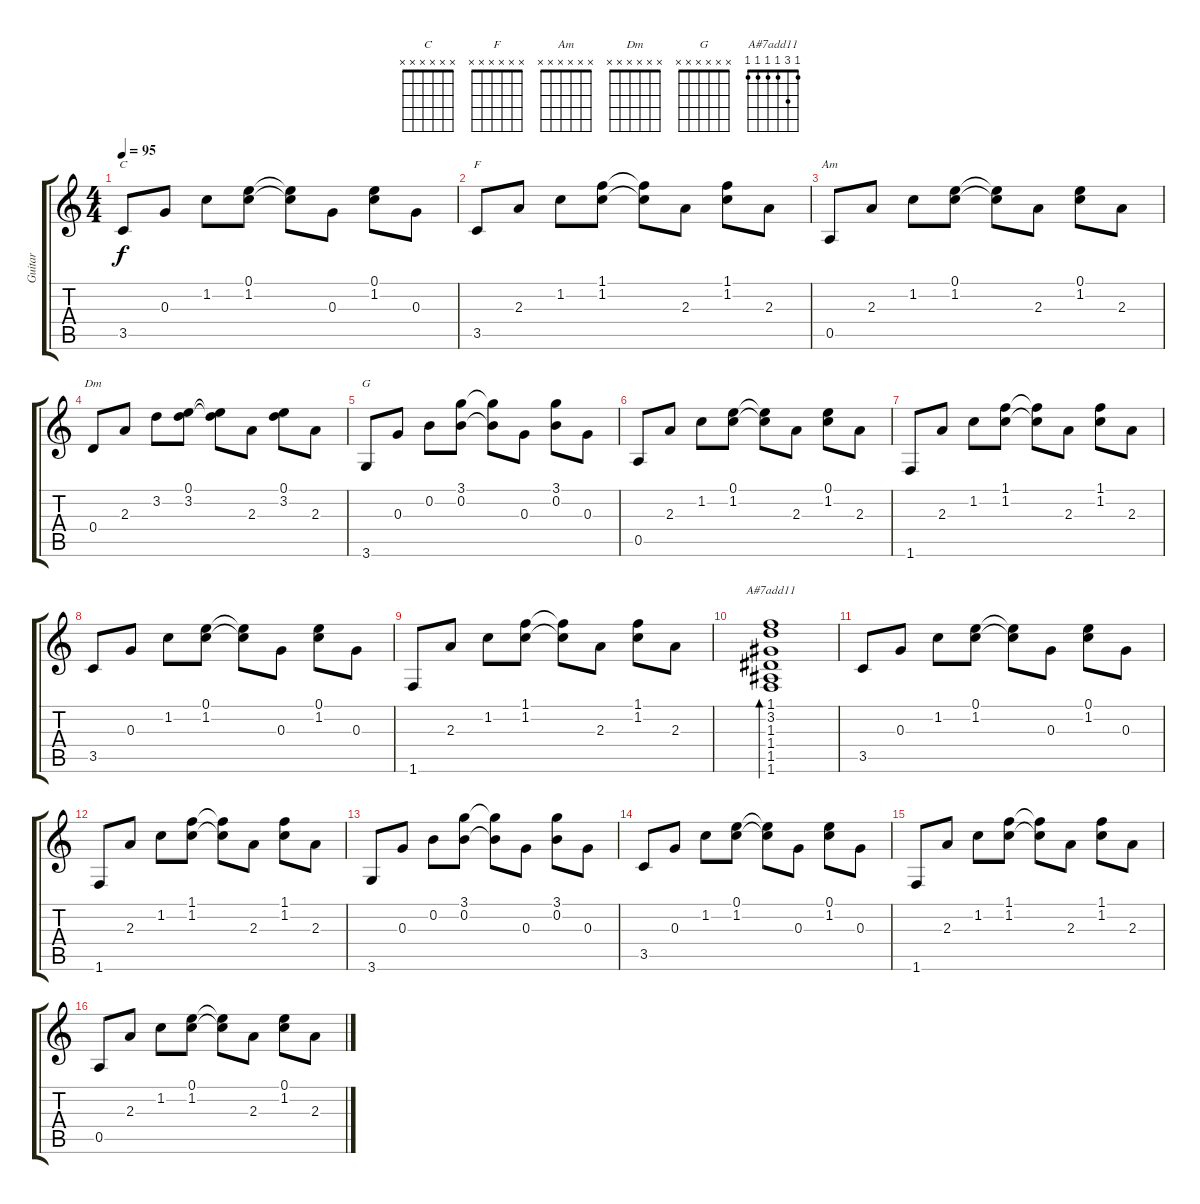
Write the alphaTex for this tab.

\track ("Guitar" "Guitar") {instrument acousticguitarnylon}
\staff {score tabs}
\tuning (E4 B3 G3 D3 A2 E2) {hide}
\chord ("C" x x x x x x) {firstfret 0}
\chord ("F" x x x x x x) {firstfret 0}
\chord ("Am" x x x x x x) {firstfret 0}
\chord ("Dm" x x x x x x) {firstfret 0}
\chord ("G" x x x x x x) {firstfret 0}
\chord ("A#7add11" 1 3 1 1 1 1)
\ts (4 4)
\tempo 95
\clef g2
\ks c
3.5.8{ch "C" dy f} 0.3.8 1.2.8 (0.1 1.2).8 (0.1{t} 1.2{t}).8 0.3.8 (0.1 1.2).8 0.3.8 |
3.5.8{ch "F"} 2.3.8 1.2.8 (1.1 1.2).8 (1.1{t} 1.2{t}).8 2.3.8 (1.1 1.2).8 2.3.8 |
0.5.8{ch "Am"} 2.3.8 1.2.8 (0.1 1.2).8 (0.1{t} 1.2{t}).8 2.3.8 (0.1 1.2).8 2.3.8 |
0.4.8{ch "Dm"} 2.3.8 3.2.8 (0.1 3.2).8 (0.1{t} 3.2{t}).8 2.3.8 (0.1 3.2).8 2.3.8 |
3.6.8{ch "G"} 0.3.8 0.2.8 (3.1 0.2).8 (3.1{t} 0.2{t}).8 0.3.8 (3.1 0.2).8 0.3.8 |
0.5.8 2.3.8 1.2.8 (0.1 1.2).8 (0.1{t} 1.2{t}).8 2.3.8 (0.1 1.2).8 2.3.8 |
1.6.8 2.3.8 1.2.8 (1.1 1.2).8 (1.1{t} 1.2{t}).8 2.3.8 (1.1 1.2).8 2.3.8 |
3.5.8 0.3.8 1.2.8 (0.1 1.2).8 (0.1{t} 1.2{t}).8 0.3.8 (0.1 1.2).8 0.3.8 |
1.6.8 2.3.8 1.2.8 (1.1 1.2).8 (1.1{t} 1.2{t}).8 2.3.8 (1.1 1.2).8 2.3.8 |
(1.1 3.2 1.3 1.4 1.5 1.6).1{bd 120 ch "A#7add11"} |
3.5.8 0.3.8 1.2.8 (0.1 1.2).8 (0.1{t} 1.2{t}).8 0.3.8 (0.1 1.2).8 0.3.8 |
1.6.8 2.3.8 1.2.8 (1.1 1.2).8 (1.1{t} 1.2{t}).8 2.3.8 (1.1 1.2).8 2.3.8 |
3.6.8 0.3.8 0.2.8 (3.1 0.2).8 (3.1{t} 0.2{t}).8 0.3.8 (3.1 0.2).8 0.3.8 |
3.5.8 0.3.8 1.2.8 (0.1 1.2).8 (0.1{t} 1.2{t}).8 0.3.8 (0.1 1.2).8 0.3.8 |
1.6.8 2.3.8 1.2.8 (1.1 1.2).8 (1.1{t} 1.2{t}).8 2.3.8 (1.1 1.2).8 2.3.8 |
0.5.8 2.3.8 1.2.8 (0.1 1.2).8 (0.1{t} 1.2{t}).8 2.3.8 (0.1 1.2).8 2.3.8
